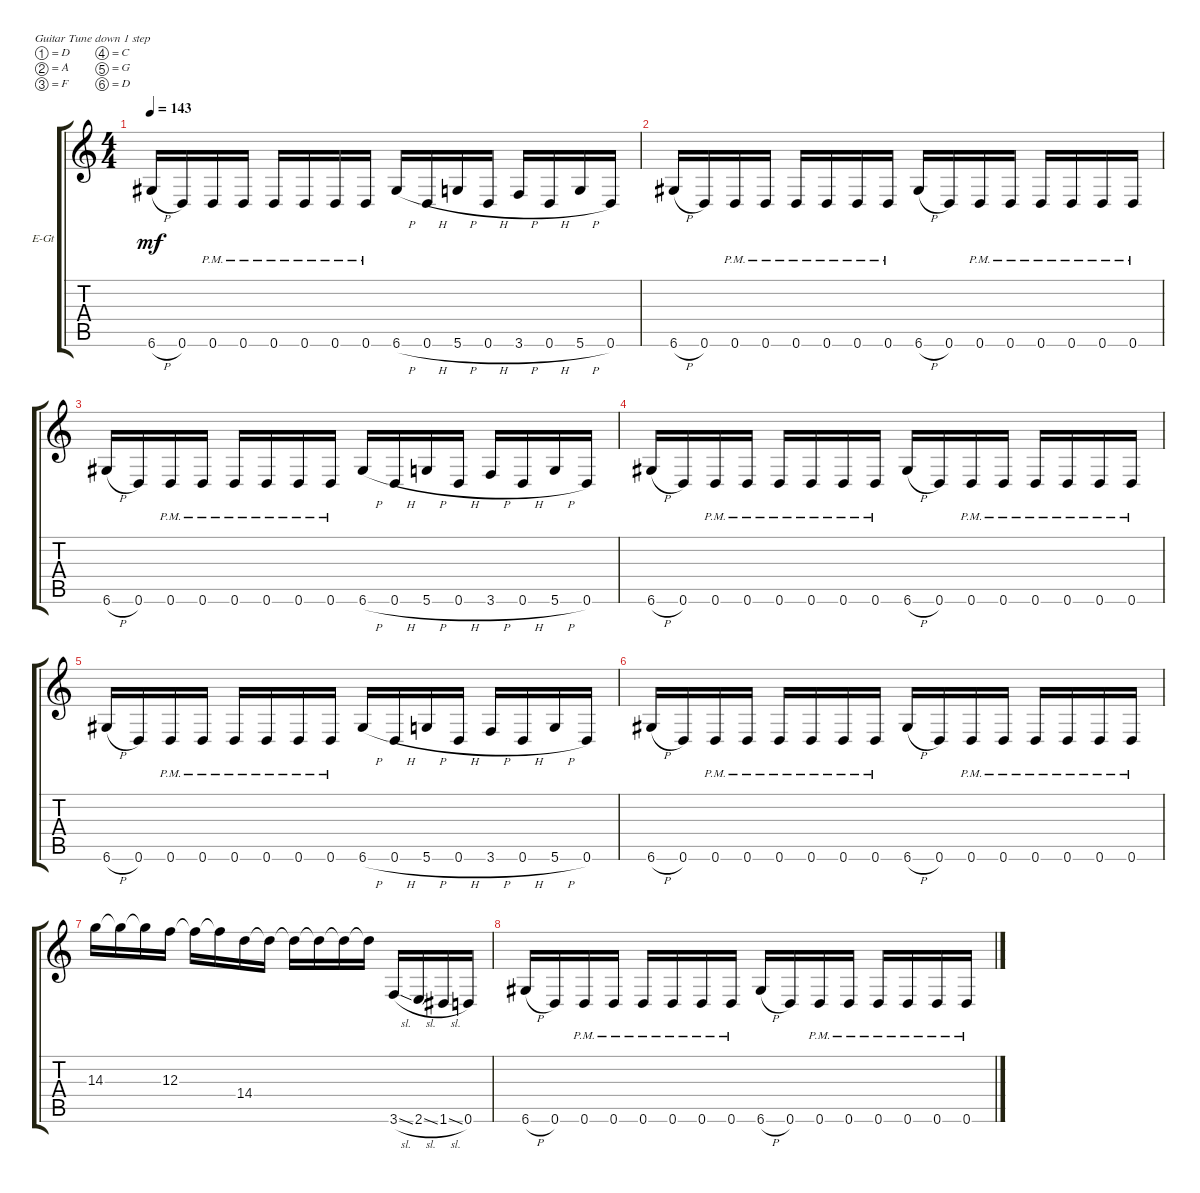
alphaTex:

\defaultSystemsLayout 4
\bracketExtendMode groupsimilarinstruments
\firstSystemTrackNameOrientation horizontal
\otherSystemsTrackNameOrientation horizontal
\track ("Electric Guitar" "E-Gt") {instrument distortionguitar}
\staff {score tabs}
\tuning (D4 A3 F3 C3 G2 D2)
\ts (4 4)
\tempo 143
\clef g2
\ks c
6.6{h}.16{dy mf} 0.6.16 0.6{pm}.16 0.6{pm}.16 0.6{pm}.16 0.6{pm}.16 0.6{pm}.16 0.6{pm}.16 6.6{h}.16 0.6{h}.16 5.6{h}.16 0.6{h}.16 3.6{h}.16 0.6{h}.16 5.6{h}.16 0.6.16 |
6.6{h}.16 0.6.16 0.6{pm}.16 0.6{pm}.16 0.6{pm}.16 0.6{pm}.16 0.6{pm}.16 0.6{pm}.16 6.6{h}.16 0.6.16 0.6{pm}.16 0.6{pm}.16 0.6{pm}.16 0.6{pm}.16 0.6{pm}.16 0.6{pm}.16 |
6.6{h}.16 0.6.16 0.6{pm}.16 0.6{pm}.16 0.6{pm}.16 0.6{pm}.16 0.6{pm}.16 0.6{pm}.16 6.6{h}.16 0.6{h}.16 5.6{h}.16 0.6{h}.16 3.6{h}.16 0.6{h}.16 5.6{h}.16 0.6.16 |
6.6{h}.16 0.6.16 0.6{pm}.16 0.6{pm}.16 0.6{pm}.16 0.6{pm}.16 0.6{pm}.16 0.6{pm}.16 6.6{h}.16 0.6.16 0.6{pm}.16 0.6{pm}.16 0.6{pm}.16 0.6{pm}.16 0.6{pm}.16 0.6{pm}.16 |
6.6{h}.16 0.6.16 0.6{pm}.16 0.6{pm}.16 0.6{pm}.16 0.6{pm}.16 0.6{pm}.16 0.6{pm}.16 6.6{h}.16 0.6{h}.16 5.6{h}.16 0.6{h}.16 3.6{h}.16 0.6{h}.16 5.6{h}.16 0.6.16 |
6.6{h}.16 0.6.16 0.6{pm}.16 0.6{pm}.16 0.6{pm}.16 0.6{pm}.16 0.6{pm}.16 0.6{pm}.16 6.6{h}.16 0.6.16 0.6{pm}.16 0.6{pm}.16 0.6{pm}.16 0.6{pm}.16 0.6{pm}.16 0.6{pm}.16 |
14.3.16 14.3{t}.16 14.3{t}.16 12.3.16 12.3{t}.16 12.3{t}.16 14.4.16 14.4{t}.16 14.4{t}.16 14.4{t}.16 14.4{t}.16 14.4{t}.16 3.6{sl}.16 2.6{sl}.16 1.6{sl}.16 0.6.16 |
6.6{h}.16 0.6.16 0.6{pm}.16 0.6{pm}.16 0.6{pm}.16 0.6{pm}.16 0.6{pm}.16 0.6{pm}.16 6.6{h}.16 0.6.16 0.6{pm}.16 0.6{pm}.16 0.6{pm}.16 0.6{pm}.16 0.6{pm}.16 0.6{pm}.16
